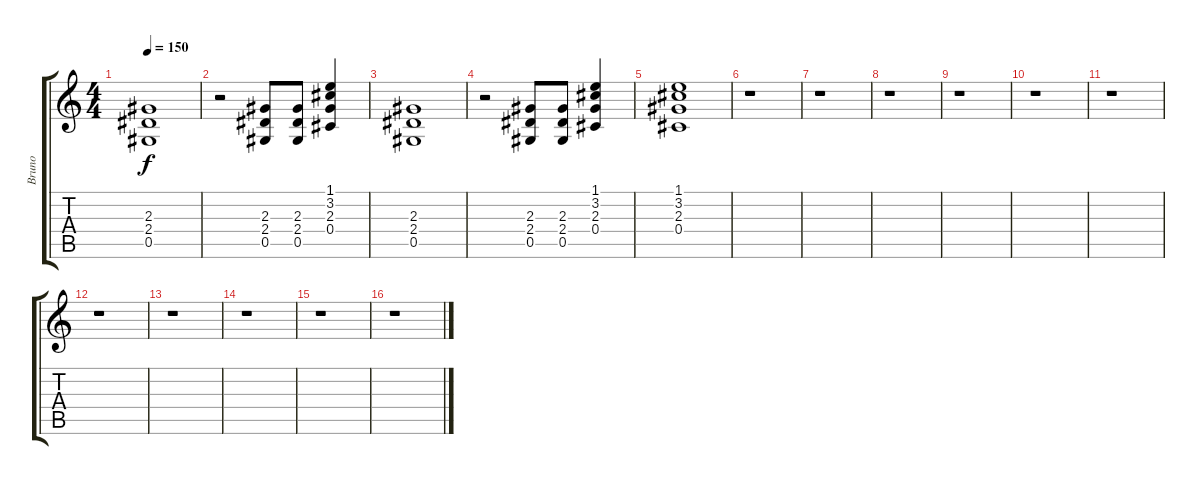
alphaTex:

\track ("Bruno" "Bruno") {instrument acousticguitarsteel}
\staff {score tabs}
\tuning (Eb4 Bb3 Gb3 Db3 Ab2 Eb2) {hide}
\ts (4 4)
\tempo 150
\clef g2
\ks c
(2.3 2.4 0.5).1{dy f} |
r.2 (2.3 2.4 0.5).8 (2.3 2.4 0.5).8 (1.1 3.2 2.3 0.4).4 |
(2.3 2.4 0.5).1 |
r.2 (2.3 2.4 0.5).8 (2.3 2.4 0.5).8 (1.1 3.2 2.3 0.4).4 |
(1.1 3.2 2.3 0.4).1 |
r.1 |
r.1 |
r.1 |
r.1 |
r.1 |
r.1 |
r.1 |
r.1 |
r.1 |
r.1 |
r.1
